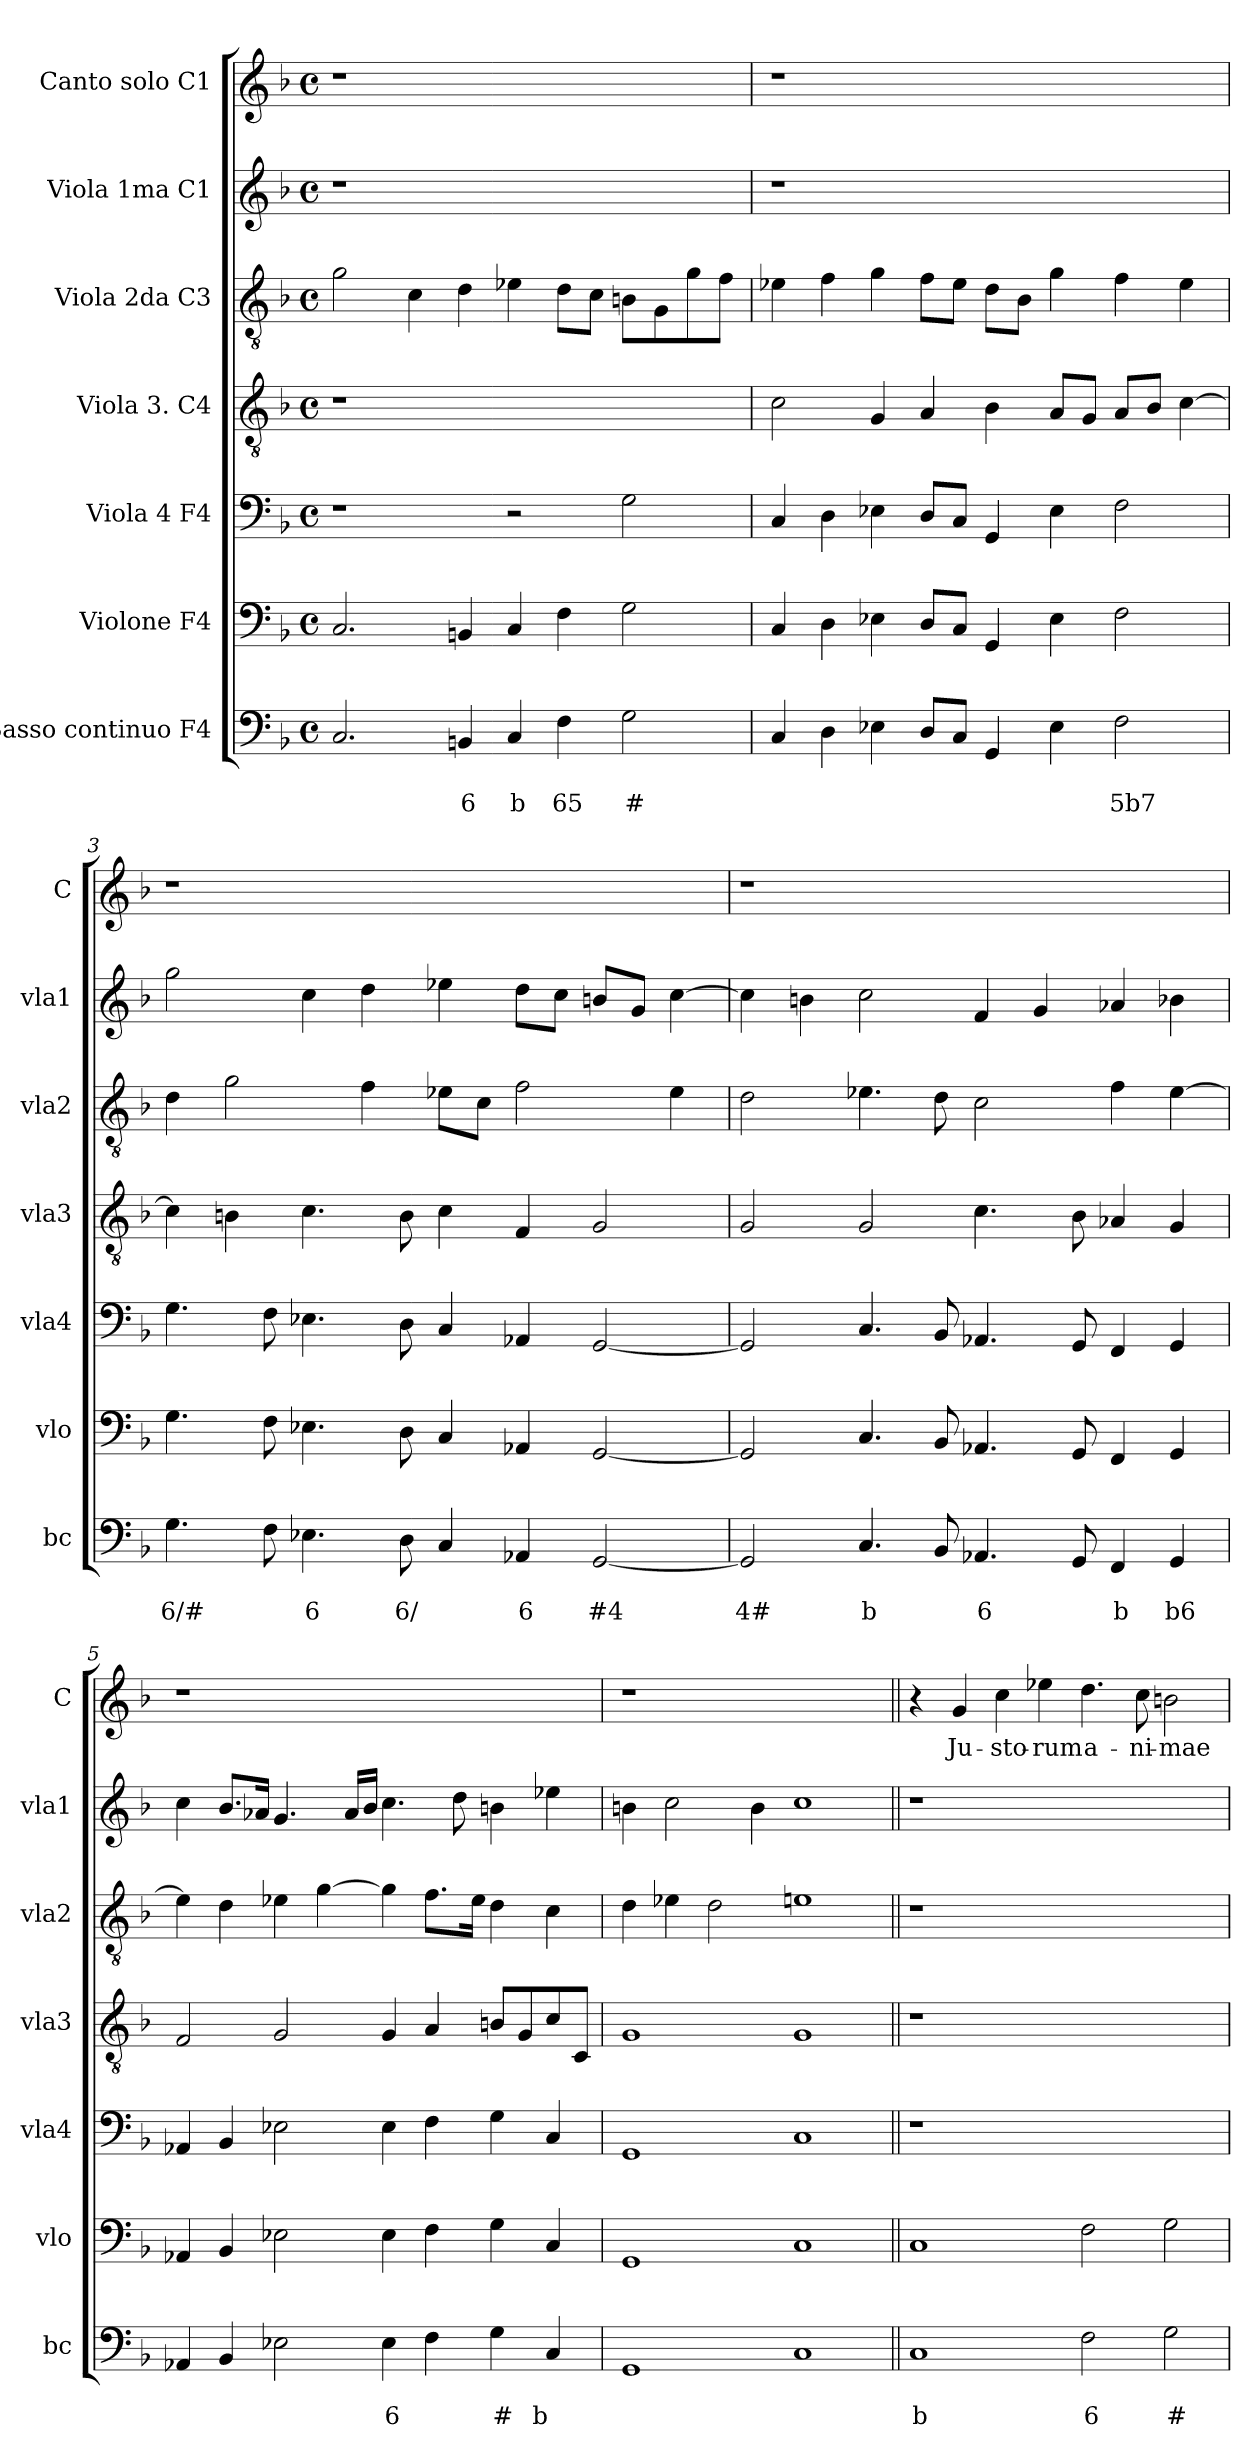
**kern	**text	**text	**kern	**kern	**kern	**kern	**kern	**kern	**text
*part7	*part7	*part7	*part6	*part5	*part4	*part3	*part2	*part1	*part1
*staff7	*staff7	*staff7	*staff6	*staff5	*staff4	*staff3	*staff2	*staff1	*staff1
*I"Basso continuo F4	*	*	*I"Violone F4	*I"Viola 4 F4	*I"Viola 3. C4	*I"Viola 2da C3	*I"Viola 1ma C1	*I"Canto solo C1	*
*I'bc	*	*	*I'vlo	*I'vla4	*I'vla3	*I'vla2	*I'vla1	*I'C	*
*clefF4	*	*	*clefF4	*clefF4	*clefGv2	*clefGv2	*clefG2	*clefG2	*
*k[b-]	*	*	*k[b-]	*k[b-]	*k[b-]	*k[b-]	*k[b-]	*k[b-]	*
*d:	*	*	*d:	*d:	*d:	*d:	*d:	*d:	*
*M4/4	*	*	*M4/4	*M4/4	*M4/4	*M4/4	*M4/4	*M4/4	*
*met(c)	*	*	*met(c)	*met(c)	*met(c)	*met(c)	*met(c)	*met(c)	*
=1	=1	=1	=1	=1	=1	=1	=1	=1	=1
2.C/	.	.	2.C/	1r	1r	2g\	1r	1r	.
.	.	.	.	.	.	4c\	.	.	.
!	!	!LO:LY:b	!	!	!	!	!	!	!
4BBn/	.	6	4BBn/	.	.	4d\	.	.	.
!	!	!LO:LY:b	!	!	!	!	!	!	!
4C/	.	b	4C/	2r	1ryy	4e-X\	1ryy	1ryy	.
!	!	!LO:LY:b	!	!	!	!	!	!	!
4F\	.	65	4F\	.	.	8d\L	.	.	.
.	.	.	.	.	.	8c\J	.	.	.
!	!	!LO:LY:b	!	!	!	!	!	!	!
2G\	.	#	2G\	2G\	.	8Bn\L	.	.	.
.	.	.	.	.	.	8G\	.	.	.
.	.	.	.	.	.	8g\	.	.	.
.	.	.	.	.	.	8f\J	.	.	.
=2	=2	=2	=2	=2	=2	=2	=2	=2	=2
4C/	.	.	4C/	4C/	2c\	4e-X\	1r	1r	.
4D\	.	.	4D\	4D\	.	4f\	.	.	.
4E-X\	.	.	4E-X\	4E-X\	4G/	4g\	.	.	.
8D/L	.	.	8D/L	8D/L	4A/	8f\L	.	.	.
8C/J	.	.	8C/J	8C/J	.	8e-\J	.	.	.
4GG/	.	.	4GG/	4GG/	4B-\	8d\L	1ryy	1ryy	.
.	.	.	.	.	.	8B-\J	.	.	.
4E-\	.	.	4E-\	4E-\	8A/L	4g\	.	.	.
.	.	.	.	.	8G/J	.	.	.	.
!	!	!LO:LY:b	!	!	!	!	!	!	!
2F\	.	5b7	2F\	2F\	8A/L	4f\	.	.	.
.	.	.	.	.	8B-/J	.	.	.	.
.	.	.	.	.	[4c\	4e-\	.	.	.
=3	=3	=3	=3	=3	=3	=3	=3	=3	=3
!	!	!LO:LY:b	!	!	!	!	!	!	!
4.G\	.	6/#	4.G\	4.G\	4c\]	4d\	2gg\	1r	.
.	.	.	.	.	4Bn\	2g\	.	.	.
8F\	.	.	8F\	8F\	.	.	.	.	.
!	!	!LO:LY:b	!	!	!	!	!	!	!
4.E-X\	.	6	4.E-X\	4.E-X\	4.c\	.	4cc\	.	.
.	.	.	.	.	.	4f\	4dd\	.	.
!	!	!LO:LY:b	!	!	!	!	!	!	!
8D\	.	6/	8D\	8D\	8B\	.	.	.	.
4C/	.	.	4C/	4C/	4c\	8e-X\L	4ee-X\	1ryy	.
.	.	.	.	.	.	8c\J	.	.	.
!	!	!LO:LY:b	!	!	!	!	!	!	!
4AA-X/	.	6	4AA-X/	4AA-X/	4F/	2f\	8dd\L	.	.
.	.	.	.	.	.	.	8cc\J	.	.
!	!	!LO:LY:b	!	!	!	!	!	!	!
[2GG/	.	#4	[2GG/	[2GG/	2G/	.	8bn/L	.	.
.	.	.	.	.	.	.	8g/J	.	.
.	.	.	.	.	.	4e-\	[4cc\	.	.
!!LO:LB:g=z
=4	=4	=4	=4	=4	=4	=4	=4	=4	=4
!	!	!LO:LY:b	!	!	!	!	!	!	!
2GG/]	.	4#	2GG/]	2GG/]	2G/	2d\	4cc\]	1r	.
.	.	.	.	.	.	.	4bn\	.	.
!	!	!LO:LY:b	!	!	!	!	!	!	!
4.C/	.	b	4.C/	4.C/	2G/	4.e-X\	2cc\	.	.
8BB-/	.	.	8BB-/	8BB-/	.	8d\	.	.	.
!	!	!LO:LY:b	!	!	!	!	!	!	!
4.AA-X/	.	6	4.AA-X/	4.AA-X/	4.c\	2c\	4f/	1ryy	.
.	.	.	.	.	.	.	4g/	.	.
8GG/	.	.	8GG/	8GG/	8B-\	.	.	.	.
!	!	!LO:LY:b	!	!	!	!	!	!	!
4FF/	.	b	4FF/	4FF/	4A-X/	4f\	4a-X/	.	.
!	!	!LO:LY:b	!	!	!	!	!	!	!
4GG/	.	b6	4GG/	4GG/	4G/	[4e-\	4b-X\	.	.
=5	=5	=5	=5	=5	=5	=5	=5	=5	=5
4AA-X/	.	.	4AA-X/	4AA-X/	2F/	4e-\]	4cc\	1r	.
4BB-/	.	.	4BB-/	4BB-/	.	4d\	8.b-/L	.	.
.	.	.	.	.	.	.	16a-X/Jk	.	.
2E-X\	.	.	2E-X\	2E-X\	2G/	4e-X\	4.g/	.	.
.	.	.	.	.	.	[4g\	.	.	.
.	.	.	.	.	.	.	16a-/LL	.	.
.	.	.	.	.	.	.	16b-/JJ	.	.
!	!	!LO:LY:b	!	!	!	!	!	!	!
4E-\	.	6	4E-\	4E-\	4G/	4g\]	4.cc\	1ryy	.
4F\	.	.	4F\	4F\	4A/	8.f\L	.	.	.
.	.	.	.	.	.	.	8dd\	.	.
.	.	.	.	.	.	16e-\Jk	.	.	.
!	!	!LO:LY:b	!	!	!	!	!	!	!
4G\	.	#	4G\	4G\	8Bn/L	4d\	4bn\	.	.
.	.	.	.	.	8G/	.	.	.	.
!	!	!LO:LY:b	!	!	!	!	!	!	!
4C/	.	b	4C/	4C/	8c/	4c\	4ee-X\	.	.
.	.	.	.	.	8C/J	.	.	.	.
=6	=6	=6	=6	=6	=6	=6	=6	=6	=6
1GG	.	.	1GG	1GG	1G	4d\	4bn\	1r	.
.	.	.	.	.	.	4e-X\	2cc\	.	.
.	.	.	.	.	.	2d\	.	.	.
.	.	.	.	.	.	.	4b\	.	.
1C	.	.	1C	1C	1G	1en	1cc	1ryy	.
=7||	=7||	=7||	=7||	=7||	=7||	=7||	=7||	=7||	=7||
!	!	!LO:LY:b	!	!	!	!	!	!	!
1C	.	b	1C	1r	1r	1r	1r	4r	.
!	!	!	!	!	!	!	!	!	!LO:LY:b
.	.	.	.	.	.	.	.	4g/	Ju-
!	!	!	!	!	!	!	!	!	!LO:LY:b
.	.	.	.	.	.	.	.	4cc\	-sto-
!	!	!	!	!	!	!	!	!	!LO:LY:b
.	.	.	.	.	.	.	.	4ee-X\	-rum
!	!	!LO:LY:b	!	!	!	!	!	!	!LO:LY:b
2F\	.	6	2F\	1ryy	1ryy	1ryy	1ryy	4.dd\	a-
!	!	!	!	!	!	!	!	!	!LO:LY:b
.	.	.	.	.	.	.	.	8cc\	-ni-
!	!	!LO:LY:b	!	!	!	!	!	!	!LO:LY:b
2G\	.	#	2G\	.	.	.	.	2bn\	-mae
=	=	=	=	=	=	=	=	=	=
*-	*-	*-	*-	*-	*-	*-	*-	*-	*-
